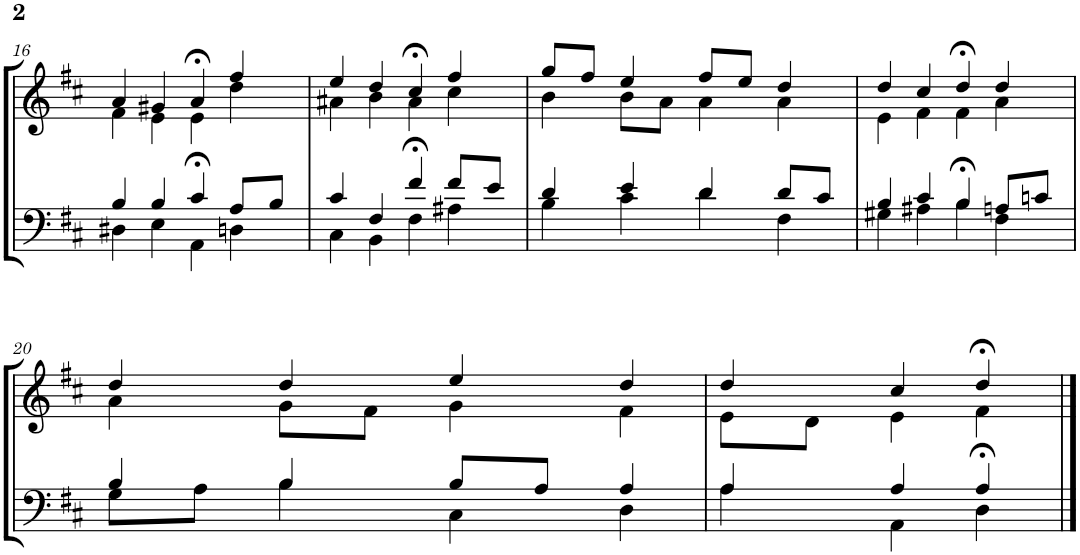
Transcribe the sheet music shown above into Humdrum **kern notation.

**kern	**kern
*part2	*part1
*staff2	*staff1
*I"Tenor/Baß	*I"Sopran/Alt
!!LO:PB:g=z
*clefF4	*clefG2
*k[f#c#]	*k[f#c#]
*M4/4	*M4/4
=16	=16
*^	*^
4B/	4D#X\	4a/	4f#\
4B/	4E\	4g#X/	4e\
4c#/	4AA>\	4a>/	4e\
8A/L	4Dn\	4ff#/	4dd\
8B/J	.	.	.
=17	=17	=17	=17
4c#/	4C#\	4ee/	4a#X\
4F#/	4BB\	4dd/	4b\
4f#/	4F#>\	4cc#>/	4a#\
8f#/L	4A#X\	4ff#/	4cc#\
8e/J	.	.	.
=18	=18	=18	=18
4d/	4B\	8gg/L	4b\
.	.	8ff#/J	.
4e/	4c#\	4ee/	8b\L
.	.	.	8a\J
4d/	4d\	8ff#/L	4a\
.	.	8ee/J	.
8d/L	4F#\	4dd/	4a\
8c#/J	.	.	.
=19	=19	=19	=19
4B/	4G#X\	4dd/	4e\
4c#/	4A#X\	4cc#/	4f#\
4B/	4B>\	4dd>/	4f#\
8An/L	4F#\	4dd/	4a\
8cn/J	.	.	.
!!LO:LB:g=z	!!
=20	=20	=20	=20
4B/	8G\L	4dd/	4a\
.	8A\J	.	.
4B/	4B\	4dd/	8g\L
.	.	.	8f#\J
8B/L	4C#\	4ee/	4g\
8A/J	.	.	.
4A/	4D\	4dd/	4f#\
=21	=21	=21	=21
4A/	4A\	4dd/	8e\L
.	.	.	8d\J
4A/	4AA\	4cc#/	4e\
4A/	4D>\	4dd>/	4f#\
*v	*v	*	*
*	*v	*v
==	==
*-	*-
